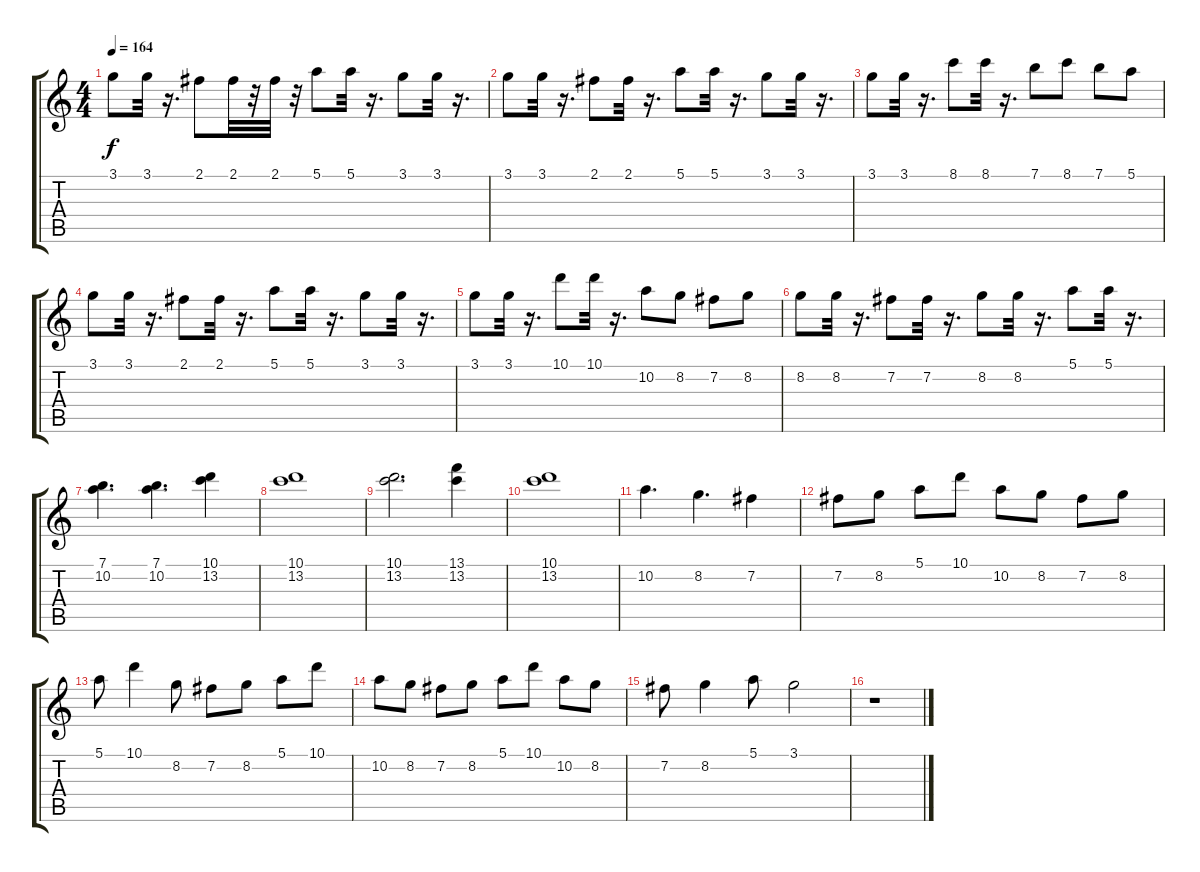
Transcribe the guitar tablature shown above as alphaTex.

\track "" {instrument overdrivenguitar}
\staff {score tabs}
\tuning (E4 B3 G3 D3 A2 E2) {hide}
\ts (4 4)
\tempo 164
\clef g2
\ks c
3.1.8{dy f} 3.1.32 r.16{d} 2.1.8 2.1.32 r.32 2.1.32 r.32 5.1.8 5.1.32 r.16{d} 3.1.8 3.1.32 r.16{d} |
3.1.8 3.1.32 r.16{d} 2.1.8 2.1.32 r.16{d} 5.1.8 5.1.32 r.16{d} 3.1.8 3.1.32 r.16{d} |
3.1.8 3.1.32 r.16{d} 8.1.8 8.1.32 r.16{d} 7.1.8 8.1.8 7.1.8 5.1.8 |
3.1.8 3.1.32 r.16{d} 2.1.8 2.1.32 r.16{d} 5.1.8 5.1.32 r.16{d} 3.1.8 3.1.32 r.16{d} |
3.1.8 3.1.32 r.16{d} 10.1.8 10.1.32 r.16{d} 10.2.8 8.2.8 7.2.8 8.2.8 |
8.2.8 8.2.32 r.16{d} 7.2.8 7.2.32 r.16{d} 8.2.8 8.2.32 r.16{d} 5.1.8 5.1.32 r.16{d} |
(7.1 10.2).4{d} (7.1 10.2).4{d} (10.1 13.2).4 |
(10.1 13.2).1 |
(10.1 13.2).2{d} (13.1 13.2).4 |
(10.1 13.2).1 |
10.2.4{d} 8.2.4{d} 7.2.4 |
7.2.8 8.2.8 5.1.8 10.1.8 10.2.8 8.2.8 7.2.8 8.2.8 |
5.1.8 10.1.4 8.2.8 7.2.8 8.2.8 5.1.8 10.1.8 |
10.2.8 8.2.8 7.2.8 8.2.8 5.1.8 10.1.8 10.2.8 8.2.8 |
7.2.8 8.2.4 5.1.8 3.1.2 |
r.1
